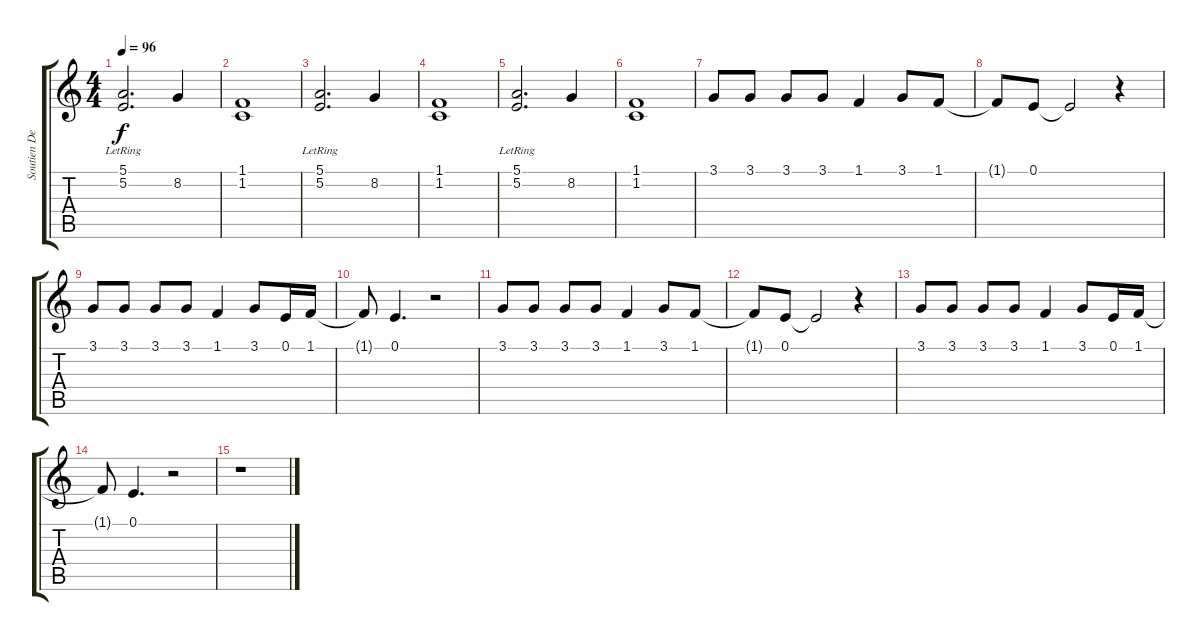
\track ("Soutien De La Voix" "Soutien De") {instrument tenorsax}
\staff {score tabs}
\tuning (E4 B3 G3 D3 A2 E2) {hide}
\ts (4 4)
\tempo 96
\clef g2
\ks c
(5.1{lr} 5.2).2{d dy f} 8.2.4 |
(1.1 1.2).1 |
(5.1{lr} 5.2).2{d} 8.2.4 |
(1.1 1.2).1 |
(5.1{lr} 5.2).2{d} 8.2.4 |
(1.1 1.2).1 |
3.1.8 3.1.8 3.1.8 3.1.8 1.1.4 3.1.8 1.1.8 |
1.1{t}.8 0.1.8 0.1{t}.2 r.4 |
3.1.8 3.1.8 3.1.8 3.1.8 1.1.4 3.1.8 0.1.16 1.1.16 |
1.1{t}.8 0.1.4{d} r.2 |
3.1.8 3.1.8 3.1.8 3.1.8 1.1.4 3.1.8 1.1.8 |
1.1{t}.8 0.1.8 0.1{t}.2 r.4 |
3.1.8 3.1.8 3.1.8 3.1.8 1.1.4 3.1.8 0.1.16 1.1.16 |
1.1{t}.8 0.1.4{d} r.2 |
r.1
